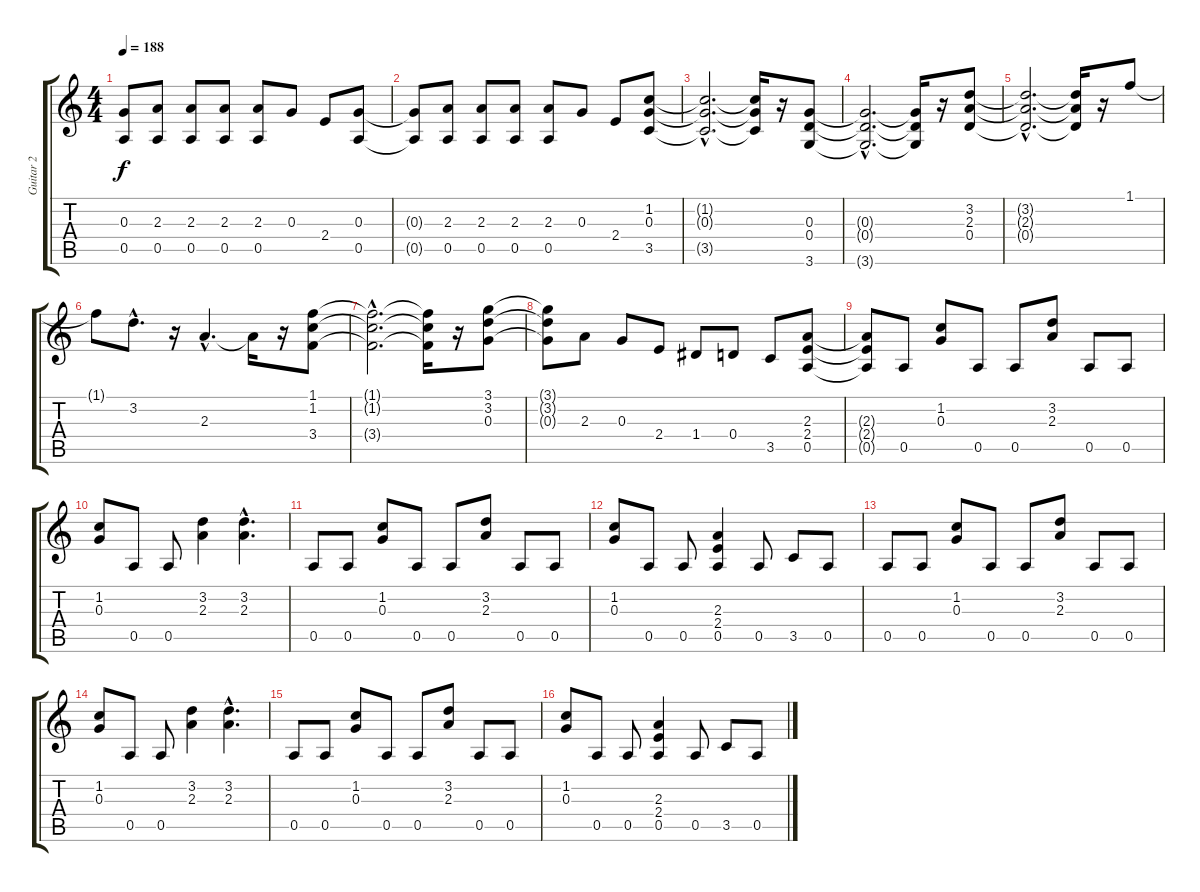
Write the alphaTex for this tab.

\track ("Guitar 2" "Guitar 2") {instrument overdrivenguitar}
\staff {score tabs}
\tuning (E4 B3 G3 D3 A2 E2) {hide}
\ts (4 4)
\tempo 188
\clef g2
\ks c
(0.3{t} 0.5{t}).8{dy f} (2.3 0.5).8 (2.3 0.5).8 (2.3 0.5).8 (2.3 0.5).8 0.3.8 2.4.8 (0.3 0.5).8 |
(0.3{t} 0.5{t}).8 (2.3 0.5).8 (2.3 0.5).8 (2.3 0.5).8 (2.3 0.5).8 0.3.8 2.4.8 (1.2 0.3 3.5).8 |
(1.2{hac t} 0.3{hac t} 3.5{hac t}).2{d} (1.2{t} 0.3{t} 3.5{t}).16 r.16 (0.3 0.4 3.6).8 |
(0.3{hac t} 0.4{hac t} 3.6{hac t}).2{d} (0.3{t} 0.4{t} 3.6{t}).16 r.16 (3.2 2.3 0.4).8 |
(3.2{hac t} 2.3{hac t} 0.4{hac t}).2{d} (3.2{t} 2.3{t} 0.4{t}).16 r.16 1.1.8 |
1.1{t}.8 3.2{hac}.8{d} r.16 2.3{hac}.4{d} 2.3{t}.16 r.16 (1.1 1.2 3.4).8 |
(1.1{hac t} 1.2{hac t} 3.4{hac t}).2{d} (1.1{t} 1.2{t} 3.4{t}).16 r.16 (3.1 3.2 0.3).8 |
(3.1{t} 3.2{t} 0.3{t}).8 2.3.8 0.3.8 2.4.8 1.4.8 0.4.8 3.5.8 (2.3 2.4 0.5).8 |
(2.3{t} 2.4{t} 0.5{t}).8 0.5.8 (1.2 0.3).8 0.5.8 0.5.8 (3.2 2.3).8 0.5.8 0.5.8 |
(1.2 0.3).8 0.5.8 0.5.8 (3.2 2.3).4 (3.2{hac} 2.3{hac}).4{d} |
0.5.8 0.5.8 (1.2 0.3).8 0.5.8 0.5.8 (3.2 2.3).8 0.5.8 0.5.8 |
(1.2 0.3).8 0.5.8 0.5.8 (2.3 2.4 0.5).4 0.5.8 3.5.8 0.5.8 |
0.5.8 0.5.8 (1.2 0.3).8 0.5.8 0.5.8 (3.2 2.3).8 0.5.8 0.5.8 |
(1.2 0.3).8 0.5.8 0.5.8 (3.2 2.3).4 (3.2{hac} 2.3{hac}).4{d} |
0.5.8 0.5.8 (1.2 0.3).8 0.5.8 0.5.8 (3.2 2.3).8 0.5.8 0.5.8 |
(1.2 0.3).8 0.5.8 0.5.8 (2.3 2.4 0.5).4 0.5.8 3.5.8 0.5.8
